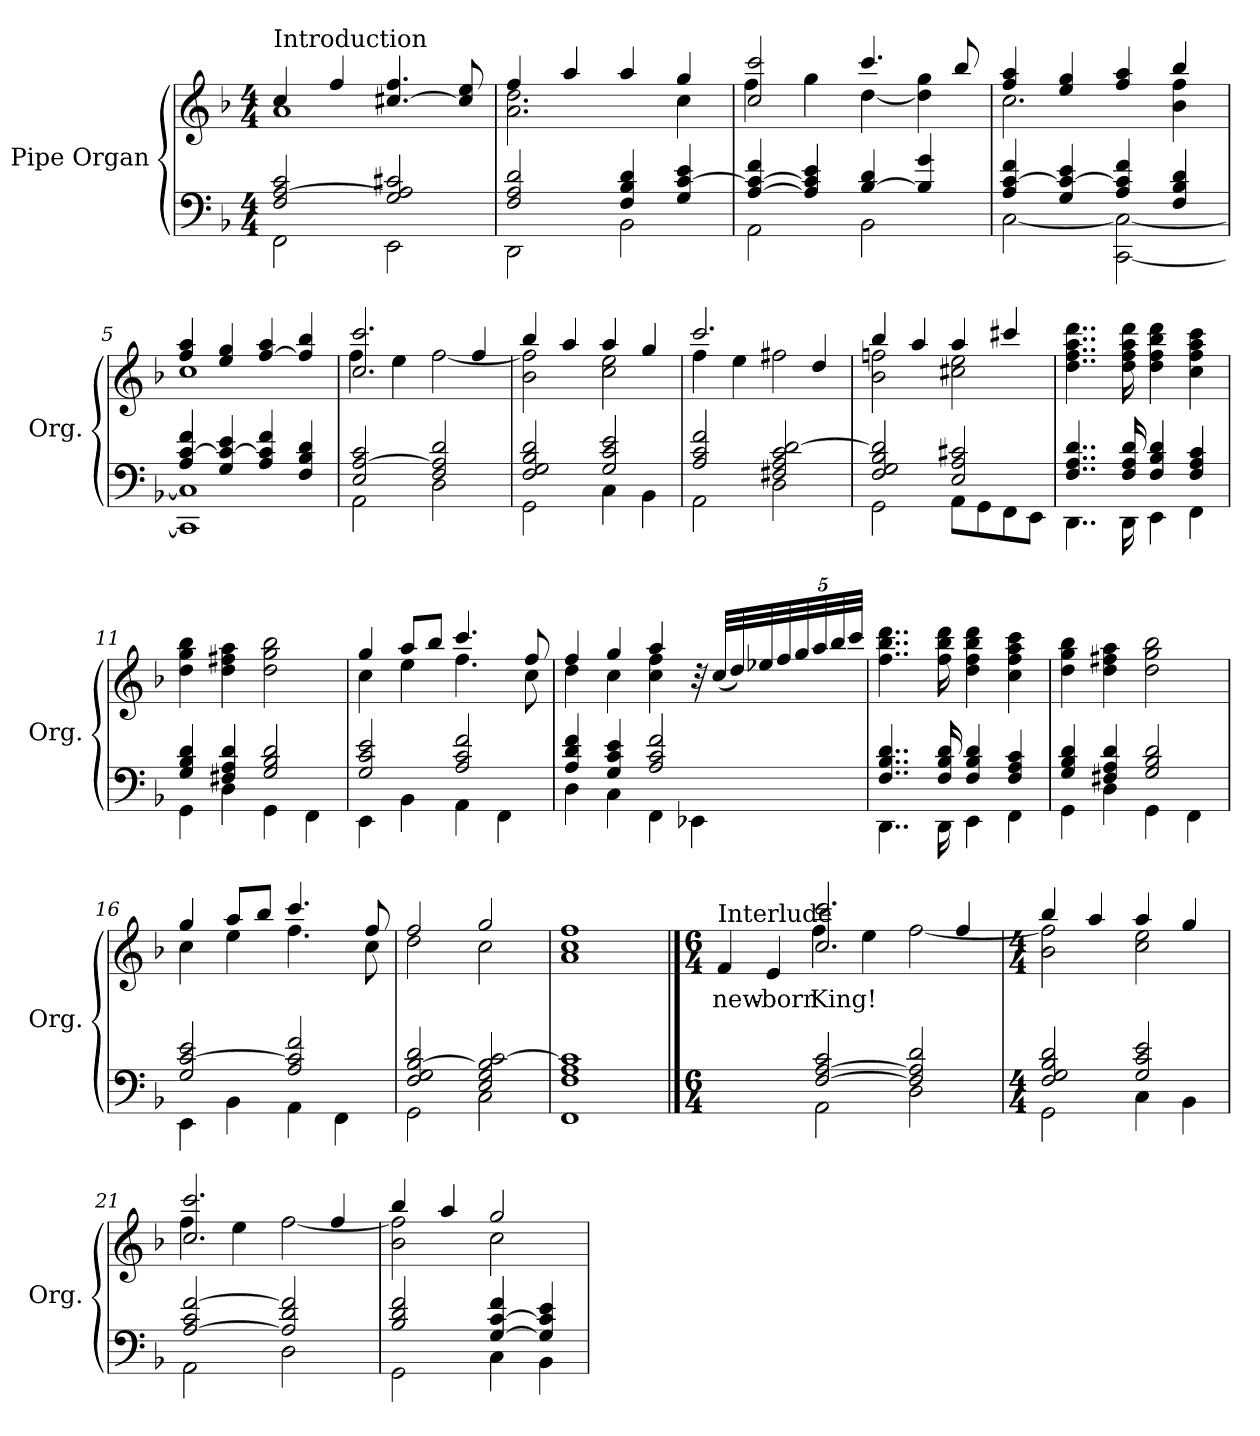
**kern	**kern	**text
*part1	*part1	*part1
*staff2	*staff1	*staff1
*I"Pipe Organ	*	*
*I'Org.	*	*
*clefF4	*clefG2	*
*k[b-]	*k[b-]	*
*M4/4	*M4/4	*
*MM95	*MM95	*
=1	=1	=1
*^	*^	*
!	!	!LO:TX:a:t=Introduction	!	!
2F/ [2A/ 2c/	2FF\	4cc/	1a	.
.	.	4ff/	.	.
2G/ 2A/] 2c#X/	2EE\	[4.cc#X/ 4.ff/	.	.
.	.	8cc#/] 8ee/	.	.
=2	=2	=2	=2	=2
2F/ 2A/ 2d/	2DD\	4ff/	2.a\ 2.dd\	.
.	.	4aa/	.	.
4F/ 4B-/ 4d/	2BB-\	4aa/	.	.
4G/ [4c/ 4e/	.	4gg/	4cc\	.
=3	=3	=3	=3	=3
[4A/ 4c/_ 4f/	2AA\	2cc/ 2ccc/	4ff\	.
4A/] 4c/] 4e/	.	.	4gg\	.
[4B-/ 4d/	2BB-\	4.ccc/	[4dd\	.
4B-/] 4g/	.	.	4dd\] 4gg\	.
.	.	8bb-/	.	.
=4	=4	=4	=4	=4
4A/ [4c/ 4f/	[2C\	4ff/ 4aa/	2.cc\	.
4G/ 4c/_ 4e/	.	4ee/ 4gg/	.	.
4A/ 4c/] 4f/	[2CC\ 2C\_	4ff/ 4aa/	.	.
4F/ 4B-/ 4d/	.	4bb-/	4b-\ 4ff\	.
=5	=5	=5	=5	=5
4A/ [4c/ 4f/	1CC] 1C]	4ff/ 4aa/	1cc	.
4G/ 4c/_ 4e/	.	4ee/ 4gg/	.	.
4A/ 4c/] 4f/	.	[4ff/ 4aa/	.	.
4F/ 4B-/ 4d/	.	4ff/] 4bb-/	.	.
=6	=6	=6	=6	=6
2E/ [2A/ 2c/	2AA\	2.cc/ 2.ccc/	4ff\	.
.	.	.	4ee\	.
2F/ 2A/] 2d/	2D\	.	[2ff\	.
.	.	4ff/	.	.
!!LO:LB:g=z	!!
=7	=7	=7	=7	=7
2F/ 2G/ 2B-/ 2d/	2GG\	4bb-/	2b-\ 2ff\]	.
.	.	4aa/	.	.
2G/ 2c/ 2e/	4C\	4aa/	2cc\ 2ee\	.
.	4BB-\	4gg/	.	.
=8	=8	=8	=8	=8
2A/ 2c/ 2f/	2AA\	2.ccc/	4ff\	.
.	.	.	4ee\	.
2F#X/ 2A/ 2c/ [2d/	2D\	.	2ff#X\	.
.	.	4dd/	.	.
=9	=9	=9	=9	=9
2F/ 2G/ 2B-/ 2d/]	2GG\	4bb-/	2b-\ 2ffn\	.
.	.	4aa/	.	.
2E/ 2A/ 2c#X/	8AA\L	4aa/	2cc#X\ 2ee\	.
.	8GG\	.	.	.
.	8FF\	4ccc#X/	.	.
.	8EE\J	.	.	.
*	*	*v	*v	*
=10	=10	=10	=10
4..F/ 4..A/ 4..d/	4..DD\	4..dd\ 4..ff\ 4..aa\ 4..ddd\	.
16F/ 16A/ 16d/	16DD\	16dd\ 16ff\ 16aa\ 16ddd\	.
4F/ 4B-/ 4d/	4EE\	4dd\ 4ff\ 4bb-\ 4ddd\	.
4F/ 4A/ 4c/	4FF\	4cc\ 4ff\ 4aa\ 4ccc\	.
=11	=11	=11	=11
4G/ 4B-/ 4d/	4GG\	4dd\ 4gg\ 4bb-\	.
4F#X/ 4A/ 4d/	4D\	4dd\ 4ff#X\ 4aa\	.
2G/ 2B-/ 2d/	4GG\	2dd\ 2gg\ 2bb-\	.
.	4FF\	.	.
=12	=12	=12	=12
*	*	*^	*
2G/ 2c/ 2e/	4EE\	4gg/	4cc\	.
.	4BB-\	8aa/L	4ee\	.
.	.	8bb-/J	.	.
2A/ 2c/ 2f/	4AA\	4.ccc/	4.ff\	.
.	4FF\	.	.	.
.	.	8ff/	8cc\	.
!!LO:LB:g=z	!!
=13	=13	=13	=13	=13
4A/ 4d/ 4f/	4D\	4ff/	4dd\	.
4G/ 4c/ 4e/	4C\	4gg/	4cc\	.
2A/ 2c/ 2f/	4FF\	4aa/	4cc\ 4ff\	.
.	4EE-X\	32r	4ryy	.
.	.	(32cc/LLL	.	.
.	.	32dd/)	.	.
.	.	32ee-X/	.	.
*	*	*Xbrackettup	*	*
.	.	40ff/	.	.
.	.	40gg/	.	.
.	.	40aa/	.	.
.	.	40bb-/	.	.
.	.	40ccc/JJJ	.	.
*	*	*v	*v	*
=14	=14	=14	=14
4..F/ 4..B-/ 4..d/	4..DD\	4..ff\ 4..bb-\ 4..ddd\	.
16F/ 16B-/ 16d/	16DD\	16ff\ 16bb-\ 16ddd\	.
4F/ 4B-/ 4d/	4EE\	4dd\ 4ff\ 4bb-\ 4ddd\	.
4F/ 4A/ 4c/	4FF\	4cc\ 4ff\ 4aa\ 4ccc\	.
=15	=15	=15	=15
4G/ 4B-/ 4d/	4GG\	4dd\ 4gg\ 4bb-\	.
4F#X/ 4A/ 4d/	4D\	4dd\ 4ff#X\ 4aa\	.
2G/ 2B-/ 2d/	4GG\	2dd\ 2gg\ 2bb-\	.
.	4FF\	.	.
=16	=16	=16	=16
*	*	*^	*
2G/ [2c/ 2e/	4EE\	4gg/	4cc\	.
.	4BB-\	8aa/L	4ee\	.
.	.	8bb-/J	.	.
2A/ 2c/] 2f/	4AA\	4.ccc/	4.ff\	.
.	4FF\	.	.	.
.	.	8ff/	8cc\	.
=17	=17	=17	=17	=17
2F/ 2G/ [2B-/ 2d/	2GG\	2ff/	2dd\	.
2E/ 2G/ 2B-/] [2c/	2C\	2gg/	2cc\	.
=18	=18	=18	=18	=18
1F 1A 1c]	1FF	1ff	1a 1cc	.
!!LO:LB:g=z	!!
==19	==19	==19	==19	==19
*M6/4	*	*M6/4	*	*
!	!	!LO:TX:a:t=Interlude	!	!
!	!	!	!	!LO:LY:b
4ryy	2ryy	4f!/	2ryy	new-
!	!	!	!	!LO:LY:b
4ryy	.	4e!/	.	-born
!	!	!	!	!LO:LY:b
[2F/ [2A/ 2c/	2AA\	2.cc/ 2.ccc/	4ff\	King!
.	.	.	4ee\	.
2F/] 2A/] 2d/	2D\	.	[2ff\	.
.	.	4ff/	.	.
=20	=20	=20	=20	=20
*M4/4	*	*M4/4	*	*
2F/ 2G/ 2B-/ 2d/	2GG\	4bb-/	2b-\ 2ff\]	.
.	.	4aa/	.	.
2G/ 2c/ 2e/	4C\	4aa/	2cc\ 2ee\	.
.	4BB-\	4gg/	.	.
=21	=21	=21	=21	=21
[2A/ 2c/ [2f/	2AA\	2.cc/ 2.ccc/	4ff\	.
.	.	.	4ee\	.
2A/] 2d/ 2f/]	2D\	.	[2ff\	.
.	.	4ff/	.	.
=22	=22	=22	=22	=22
2B-/ 2d/ 2f/	2GG\	4bb-/	2b-\ 2ff\]	.
.	.	4aa/	.	.
[4G/ [4c/ 4f/	4C\	2gg/	2cc\	.
4G/] 4c/] 4e/	4BB-\	.	.	.
*v	*v	*	*	*
*	*v	*v	*
=	=	=
*-	*-	*-
